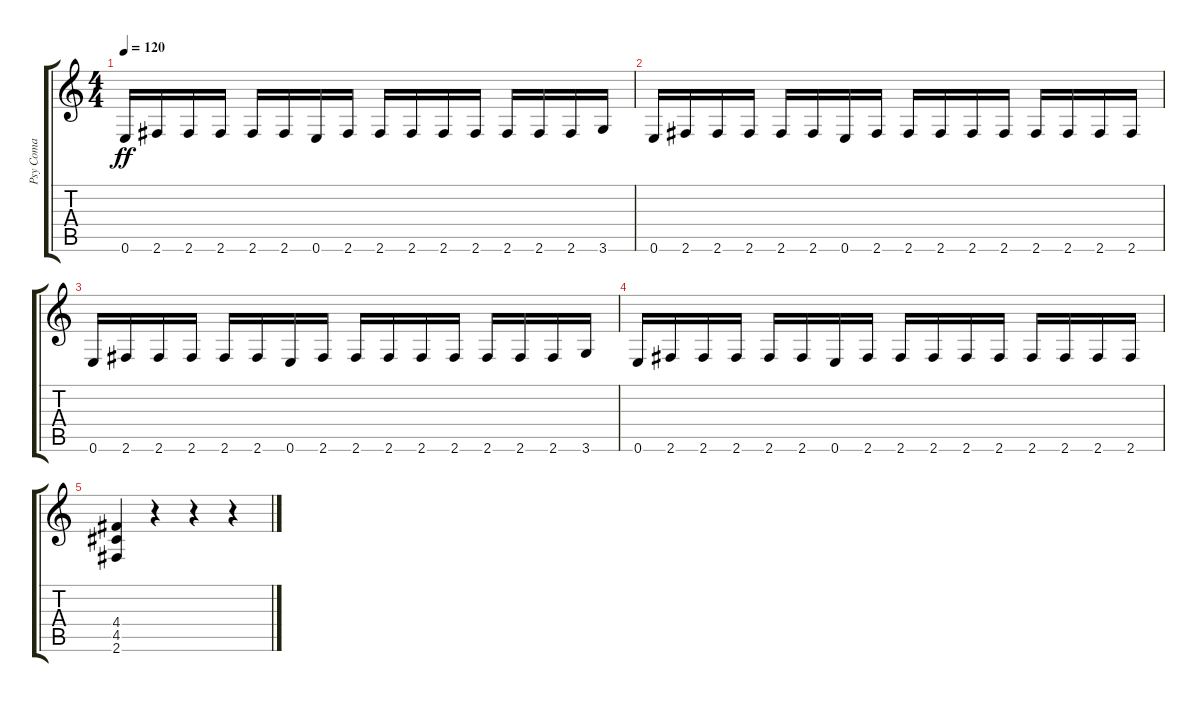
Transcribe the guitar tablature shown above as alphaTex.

\track ("Psy Coma" "Psy Coma") {instrument overdrivenguitar}
\staff {score tabs}
\tuning (E4 B3 G3 D3 A2 E2) {hide}
\ts (4 4)
\tempo 120
\clef g2
\ks c
0.6.16{dy ff} 2.6.16 2.6.16 2.6.16 2.6.16 2.6.16 0.6.16 2.6.16 2.6.16 2.6.16 2.6.16 2.6.16 2.6.16 2.6.16 2.6.16 3.6.16 |
0.6.16 2.6.16 2.6.16 2.6.16 2.6.16 2.6.16 0.6.16 2.6.16 2.6.16 2.6.16 2.6.16 2.6.16 2.6.16 2.6.16 2.6.16 2.6.16 |
0.6.16 2.6.16 2.6.16 2.6.16 2.6.16 2.6.16 0.6.16 2.6.16 2.6.16 2.6.16 2.6.16 2.6.16 2.6.16 2.6.16 2.6.16 3.6.16 |
0.6.16 2.6.16 2.6.16 2.6.16 2.6.16 2.6.16 0.6.16 2.6.16 2.6.16 2.6.16 2.6.16 2.6.16 2.6.16 2.6.16 2.6.16 2.6.16 |
(4.4 4.5 2.6).4 r.4 r.4 r.4
